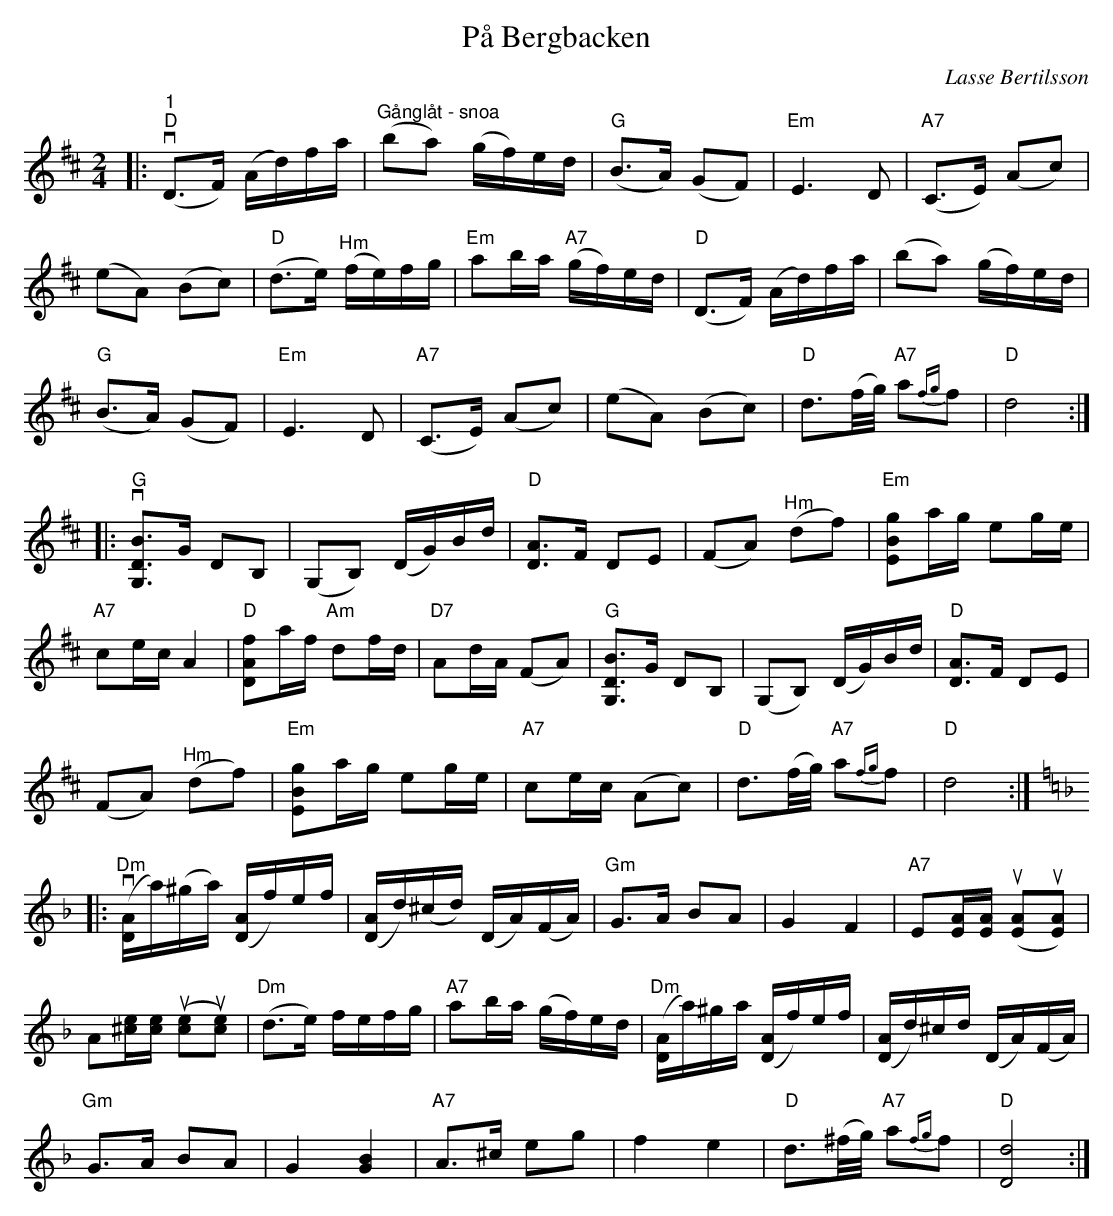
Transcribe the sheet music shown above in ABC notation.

X:1
T:På Bergbacken
C:Lasse Bertilsson
L:1/8
M:2/4
K:D
V:1
|:"^1"v"D" (D>F) (A/d/)f/a/ | "^Gånglåt - snoa" (ba) (g/f/)e/d/ |"G" (B>A) (GF) |"Em" E3 D | "A7" (C>E) (Ac) |
(eA) (Bc) |"D" (d>e) "^Hm" (f/e/)f/g/ | "Em" ab/a/ "A7" (g/f/)e/d/ | "D" (D>F)  (A/d/)f/a/ | (ba) (g/f/)e/d/ |
"G" (B>A) (GF) |"Em" E3 D |"A7" (C>E) (Ac) | (eA) (Bc) | "D" d3/2(f/4g/4) "A7" a{fg}f | "D" d4 ::
v "G" [G,DB]>G DB, | (G,B,) (D/G/)B/d/ | "D" [DA]>F DE | (FA)"^Hm" (df) |"Em" [EBg]a/g/ eg/e/ |
"A7" ce/c/ A2 | "D" [DAf]a/f/"Am" df/d/ | "D7" Ad/A/ (FA) | "G" [G,DB]>G DB, | (G,B,) (D/G/)B/d/ | "D" [DA]>F DE |
(FA) "^Hm" (df) | "Em" [EBg]a/g/ eg/e/ | "A7" ce/c/ (Ac) | "D" d3/2(f/4g/4)"A7" a{fg}f |"D" d4 ::
[K:F]v "Dm" ([DA]/a/)(^g/a/) ([DA]/f/)e/f/ | ([DA]/d/)(^c/d/) (D/A/)(F/A/) | "Gm" G>A BA | G2 F2 |"A7" E[EA]/[EA]/u ([EA]u[EA]) |
A[^ce]/[ce]/u ([ce]u[ce]) |"Dm" (d>e) f/e/f/g/ |"A7" ab/a/ (g/f/)e/d/ |"Dm"  ([DA]/a/)^g/a/ ([DA]/f/)e/f/ | ([DA]/d/)^c/d/ (D/A/)(F/A/) |
"Gm" G>A BA | G2 [GB]2 | "A7" A>^c eg | f2 e2 |"D"  d3/2(^f/4g/4)"A7" a{fg}f |"D" [Dd]4 :|
